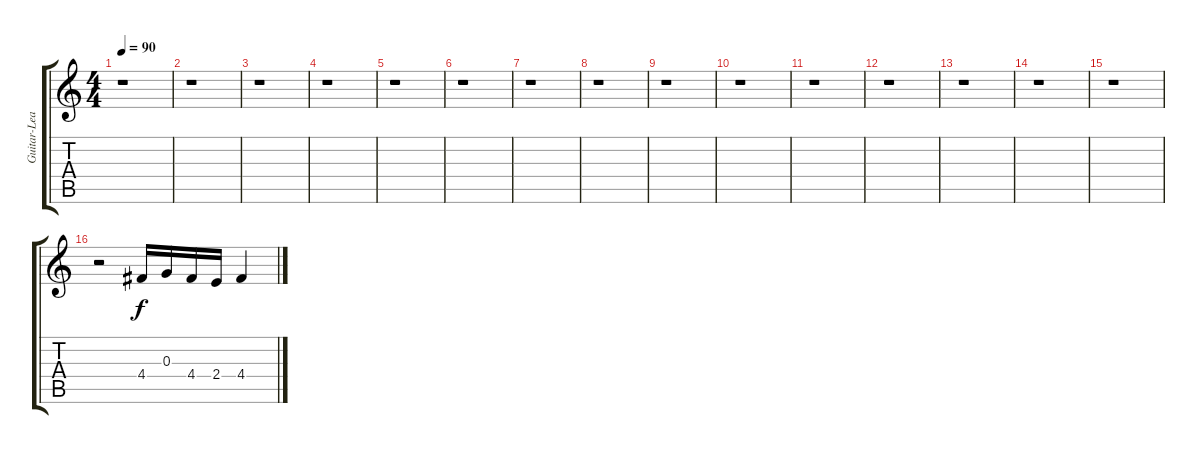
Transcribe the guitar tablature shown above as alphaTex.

\track ("Guitar-Lead" "Guitar-Lea") {instrument distortionguitar}
\staff {score tabs}
\tuning (E4 B3 G3 D3 A2 E2) {hide}
\ts (4 4)
\tempo 90
\clef g2
\ks c
r.1{dy f} |
r.1 |
r.1 |
r.1 |
r.1 |
r.1 |
r.1 |
r.1 |
r.1 |
r.1 |
r.1 |
r.1 |
r.1 |
r.1 |
r.1 |
r.2 4.4.16 0.3.16 4.4.16 2.4.16 4.4.4
